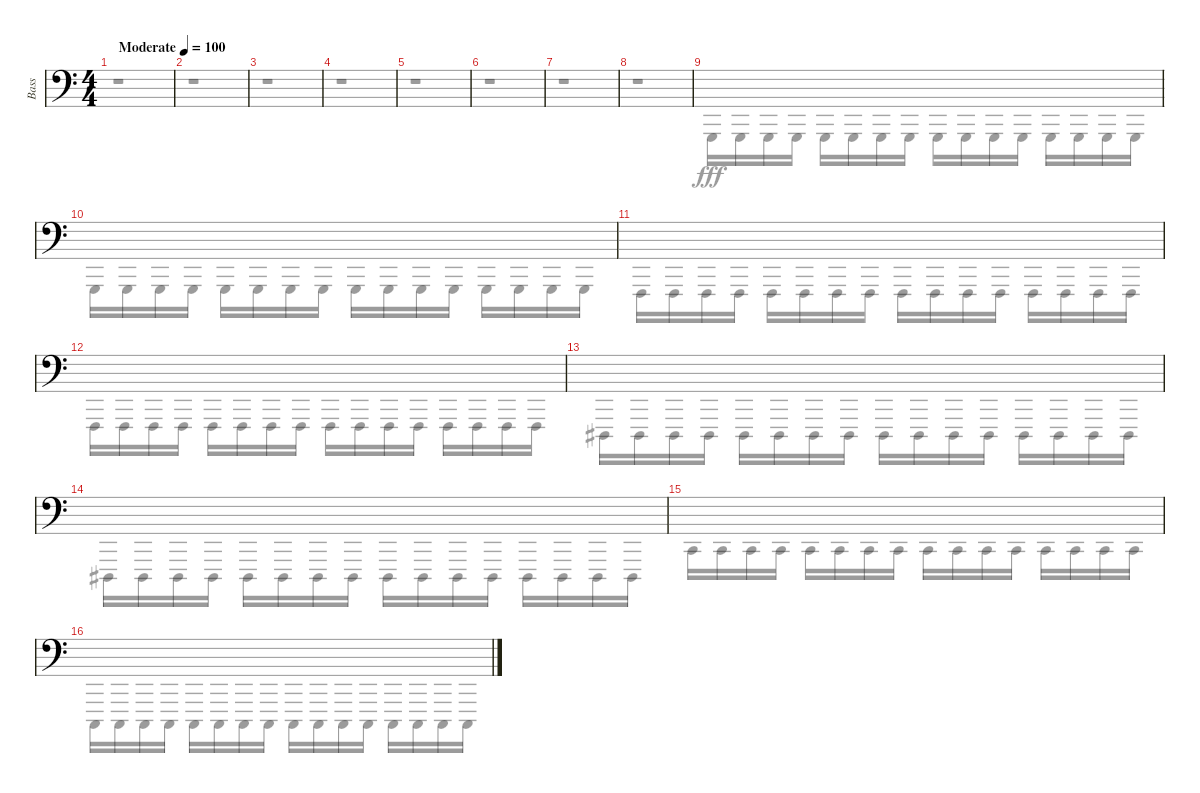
\track ("Bass" "Bass") {instrument pad3polysynth}
\staff {score}
\tuning (G2 D2 A1 E1 B0) {hide}
\voice
\ts (4 4)
\tempo (100 "Moderate")
\clef f4
\ks c
|
|
|
|
|
|
|
|
|
|
|
|
|
|
|
\voice
\clef f4
\ks c
r.1{dy fff} |
r.1 |
r.1 |
r.1 |
r.1 |
r.1 |
r.1 |
r.1 |
3.4.16 3.4.16 3.4.16 3.4.16 3.4.16 3.4.16 3.4.16 3.4.16 3.4.16 3.4.16 3.4.16 3.4.16 3.4.16 3.4.16 3.4.16 3.4.16 |
3.4.16 3.4.16 3.4.16 3.4.16 3.4.16 3.4.16 3.4.16 3.4.16 3.4.16 3.4.16 3.4.16 3.4.16 3.4.16 3.4.16 3.4.16 3.4.16 |
1.4.16 1.4.16 1.4.16 1.4.16 1.4.16 1.4.16 1.4.16 1.4.16 1.4.16 1.4.16 1.4.16 1.4.16 1.4.16 1.4.16 1.4.16 1.4.16 |
1.4.16 1.4.16 1.4.16 1.4.16 1.4.16 1.4.16 1.4.16 1.4.16 1.4.16 1.4.16 1.4.16 1.4.16 1.4.16 1.4.16 1.4.16 1.4.16 |
4.5.16 4.5.16 4.5.16 4.5.16 4.5.16 4.5.16 4.5.16 4.5.16 4.5.16 4.5.16 4.5.16 4.5.16 4.5.16 4.5.16 4.5.16 4.5.16 |
4.5.16 4.5.16 4.5.16 4.5.16 4.5.16 4.5.16 4.5.16 4.5.16 4.5.16 4.5.16 4.5.16 4.5.16 4.5.16 4.5.16 4.5.16 4.5.16 |
3.3.16 3.3.16 3.3.16 3.3.16 3.3.16 3.3.16 3.3.16 3.3.16 3.3.16 3.3.16 3.3.16 3.3.16 3.3.16 3.3.16 3.3.16 3.3.16 |
1.5.16 1.5.16 1.5.16 1.5.16 1.5.16 1.5.16 1.5.16 1.5.16 1.5.16 1.5.16 1.5.16 1.5.16 1.5.16 1.5.16 1.5.16 1.5.16
